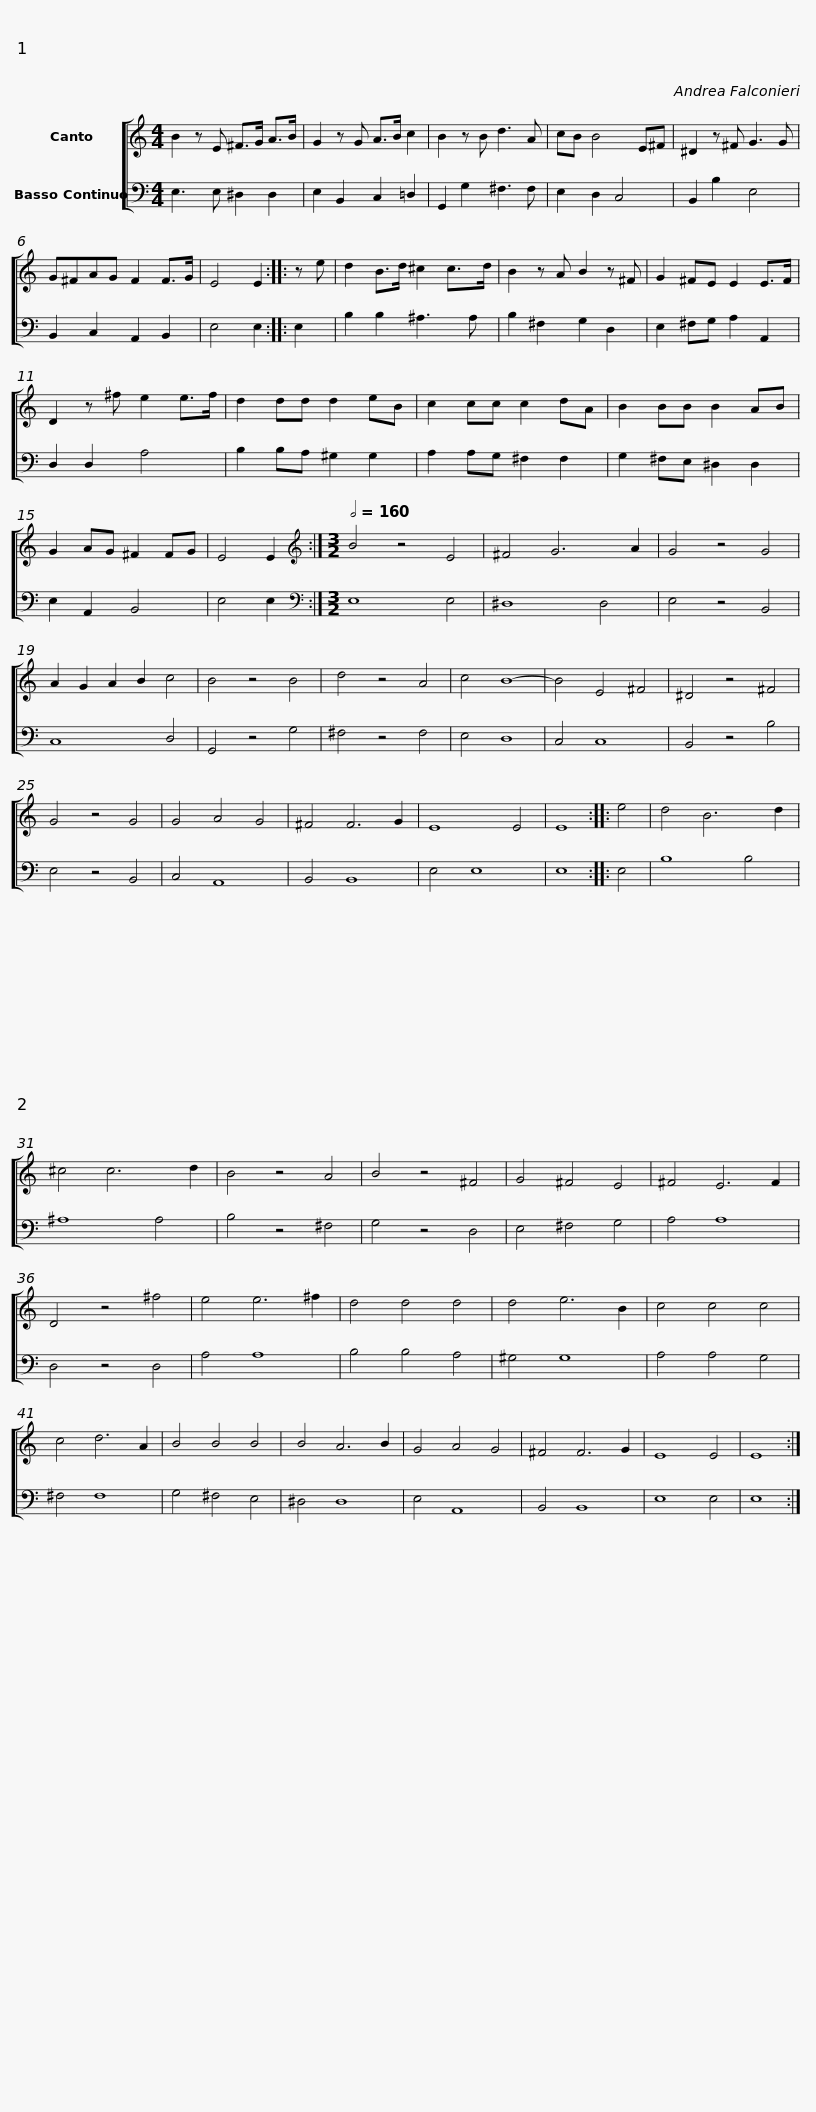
X:1
%%score [ 1 2 ]
L:1/8
M:4/4
I:linebreak $
K:C
V:1 treble
V:2 bass
V:1
 B2 z E ^F>G A>B | G2 z G A>B c2 | B2 z B d3 A | cB B4 E^F | ^D2 z ^F G3 G | %5
 G^FAG F2 F>G | E4 E2 ::$ z e | d2 B>d ^c2 c>d | B2 z A B2 z ^F | %10
 G2 ^FE E2 E>F | D2 z ^f e2 e>f |$ d2 dd d2 eB | c2 cc c2 dA | B2 BB B2 AB | %15
 G2 AG ^F2 FG | E4 E2 :|$[M:3/2][K:treble][Q:1/2=160] B4 z4 E4 | ^F4 G6 A2 | G4 z4 G4 | %20
 A2 G2 A2 B2 c4 | B4 z4 B4 | d4 z4 A4 | c4 B8- | B4 E4 ^F4 |$ %25
 ^D4 z4 ^F4 | G4 z4 G4 | G4 A4 G4 | ^F4 F6 G2 | E8 E4 | %30
 E8 :: e4 | d4 B6 d2 |$ ^c4 c6 d2 | B4 z4 A4 | %35
 B4 z4 ^F4 | G4 ^F4 E4 | ^F4 E6 F2 | D4 z4 ^f4 | e4 e6 ^f2 |$ %40
 d4 d4 d4 | d4 e6 B2 | c4 c4 c4 | c4 d6 A2 | B4 B4 B4 | %45
 B4 A6 B2 | G4 A4 G4 | ^F4 F6 G2 | E8 E4 | E8 :| %50
V:2
 E,3 E, ^D,2 D,2 | E,2 B,,2 C,2 =D,2 | G,,2 G,2 ^F,3 F, | E,2 D,2 C,4 | B,,2 B,2 E,4 | %5
 B,,2 C,2 A,,2 B,,2 | E,4 E,2 ::$ E,2 | B,2 B,2 ^A,3 A, | B,2 ^F,2 G,2 D,2 | %10
 E,2 ^F,G, A,2 A,,2 | D,2 D,2 A,4 |$ B,2 B,A, ^G,2 G,2 | A,2 A,G, ^F,2 F,2 | G,2 ^F,E, ^D,2 D,2 | %15
 E,2 A,,2 B,,4 | E,4 E,2 :|$[M:3/2][K:bass] E,8 E,4 | ^D,8 D,4 | E,4 z4 B,,4 | %20
 C,8 D,4 | G,,4 z4 G,4 | ^F,4 z4 F,4 | E,4 D,8 | C,4 C,8 |$ %25
 B,,4 z4 B,4 | E,4 z4 B,,4 | C,4 A,,8 | B,,4 B,,8 | E,4 E,8 | %30
 E,8 :: E,4 | B,8 B,4 |$ ^A,8 A,4 | B,4 z4 ^F,4 | %35
 G,4 z4 D,4 | E,4 ^F,4 G,4 | A,4 A,8 | D,4 z4 D,4 | A,4 A,8 |$ %40
 B,4 B,4 A,4 | ^G,4 G,8 | A,4 A,4 G,4 | ^F,4 F,8 | G,4 ^F,4 E,4 | %45
 ^D,4 D,8 | E,4 A,,8 | B,,4 B,,8 | E,8 E,4 | E,8 :| %50
